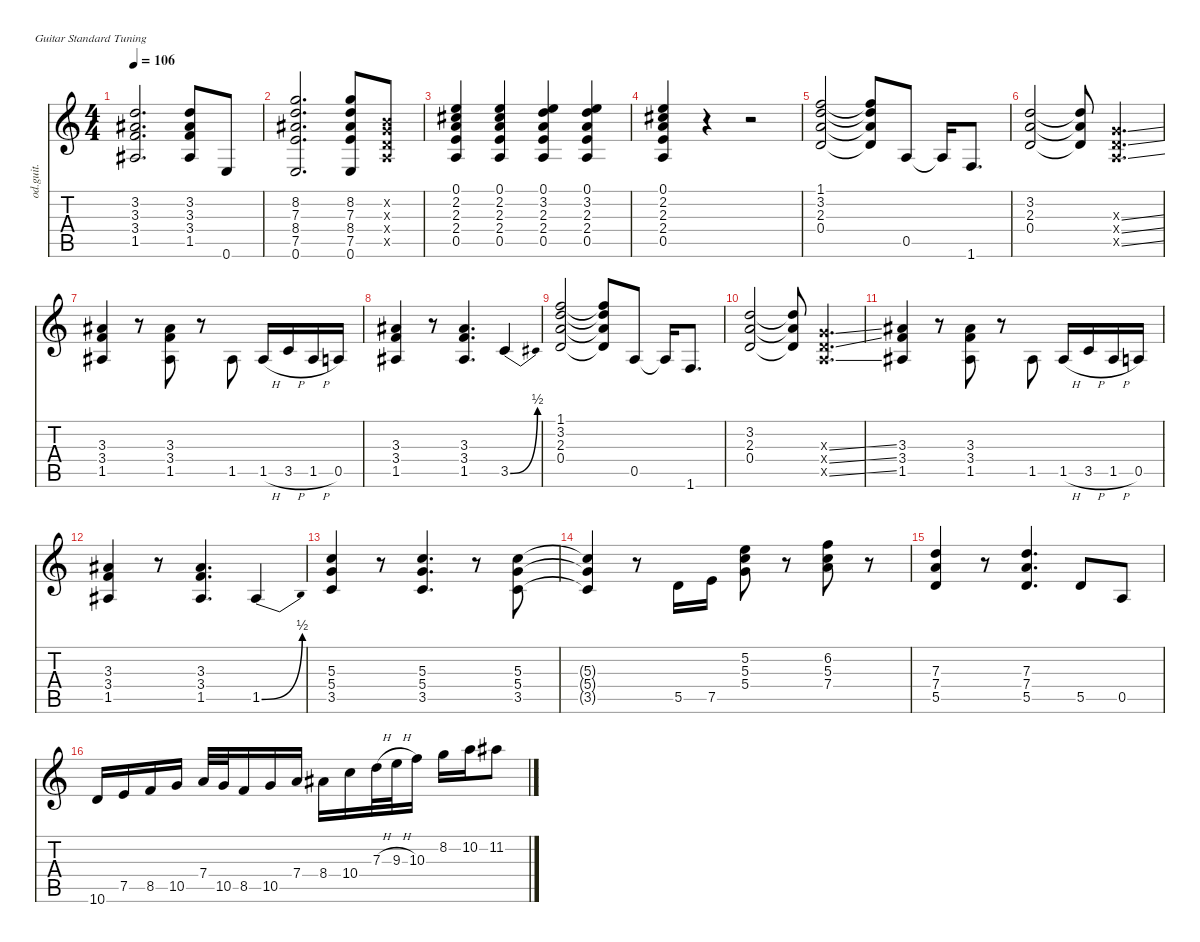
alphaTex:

\defaultSystemsLayout 4
\hideDynamics
\bracketExtendMode nobrackets
\track ("Randy Rhoads (Base)" "od.guit.") {instrument overdrivenguitar}
\staff {score tabs}
\tuning (E4 B3 G3 D3 A2 E2)
\ts (4 4)
\tempo 106
\clef g2
\ks c
(3.2 3.3{acc #} 3.4 1.5{acc #}).2{d dy f beam Up} (3.2 3.3{acc #} 3.4 1.5{acc #}).8{beam Up} 0.6.8{beam Up} |
(8.2 7.3 8.4{acc #} 7.5 0.6).2{d beam Up} (8.2 7.3 8.4{acc #} 7.5 0.6).8{beam Up} (0.2{x} 0.3{x} 0.4{x} 0.5{x}).8{beam Up} |
(0.1 2.2{acc #} 2.3 2.4 0.5).4{beam Up} (0.1 2.2{acc #} 2.3 2.4 0.5).4{beam Up} (0.1 3.2 2.3 2.4 0.5).4{beam Up} (0.1 3.2 2.3 2.4 0.5).4{beam Up} |
(0.1 2.2{acc #} 2.3 2.4 0.5).4{beam Up} r.4{beam Down} r.2{beam Down} |
(1.1 3.2 2.3 0.4).2{beam Up} (1.1{t} 3.2{t} 2.3{t} 0.4{t}).8{beam Up} 0.5.8{beam Up} 0.5{t}.16{beam Up} 1.6.8{d beam Up} |
(3.2 2.3 0.4).2{beam Up} (3.2{t} 2.3{t} 0.4{t}).8{beam Up} (0.3{ss x} 0.4{ss x} 0.5{ss x}).4{d beam Up} |
(3.3{acc #} 3.4 1.5{acc #}).4{beam Up} r.8{beam Down} (3.3{acc #} 3.4 1.5{acc #}).8{beam Up} r.8{beam Down} 1.5{acc #}.8{beam Up} 1.5{h acc #}.16{beam Up} 3.5{h}.16{beam Up} 1.5{h acc #}.16{beam Up} 0.5.16{beam Up} |
(3.3{acc #} 3.4 1.5{acc #}).4{beam Up} r.8{beam Down} (3.3{acc #} 3.4 1.5{acc #}).4{d beam Up} 3.5{be (bend 0 0 30 2)}.4{beam Up} |
(1.1 3.2 2.3 0.4).2{beam Up} (1.1{t} 3.2{t} 2.3{t} 0.4{t}).8{beam Up} 0.5.8{beam Up} 0.5{t}.16{beam Up} 1.6.8{d beam Up} |
(3.2 2.3 0.4).2{beam Up} (3.2{t} 2.3{t} 0.4{t}).8{beam Up} (0.3{ss x} 0.4{ss x} 0.5{ss x}).4{d beam Up} |
(3.3{acc #} 3.4 1.5{acc #}).4{beam Up} r.8{beam Down} (3.3{acc #} 3.4 1.5{acc #}).8{beam Up} r.8{beam Down} 1.5{acc #}.8{beam Up} 1.5{h acc #}.16{beam Up} 3.5{h}.16{beam Up} 1.5{h acc #}.16{beam Up} 0.5.16{beam Up} |
(3.3{acc #} 3.4 1.5{acc #}).4{beam Up} r.8{beam Down} (3.3{acc #} 3.4 1.5{acc #}).4{d beam Up} 1.5{be (bend 0 0 30 2) acc #}.4{beam Up} |
(5.3 5.4 3.5).4{beam Up} r.8{beam Down} (5.3 5.4 3.5).4{d beam Up} r.8{beam Down} (5.3 5.4 3.5).8{beam Up} |
(5.3{t} 5.4{t} 3.5{t}).4{beam Up} r.8{beam Down} 5.5.16{beam Up} 7.5.16{beam Up} (5.2 5.3 5.4).8{beam Down} r.8{beam Down} (6.2 5.3 7.4).8{beam Down} r.8{beam Down} |
(7.3 7.4 5.5).4{beam Up} r.8{beam Down} (7.3 7.4 5.5).4{d beam Up} 5.5.8{beam Up} 0.5.8{beam Up} |
10.6.16{beam Up} 7.5.16{beam Up} 8.5.16{beam Up} 10.5.16{beam Up} 7.4.32{beam Up} 10.5.32{beam Up} 8.5.16{beam Up} 10.5.16{beam Up} 7.4.16{beam Up} 8.4{acc #}.16{beam Down} 10.4.16{beam Down} 7.3{h}.32{beam Down} 9.3{h}.32{beam Down} 10.3.16{beam Down} 8.2.16{beam Down} 10.2.16{beam Down} 11.2{acc #}.8{beam Down}
